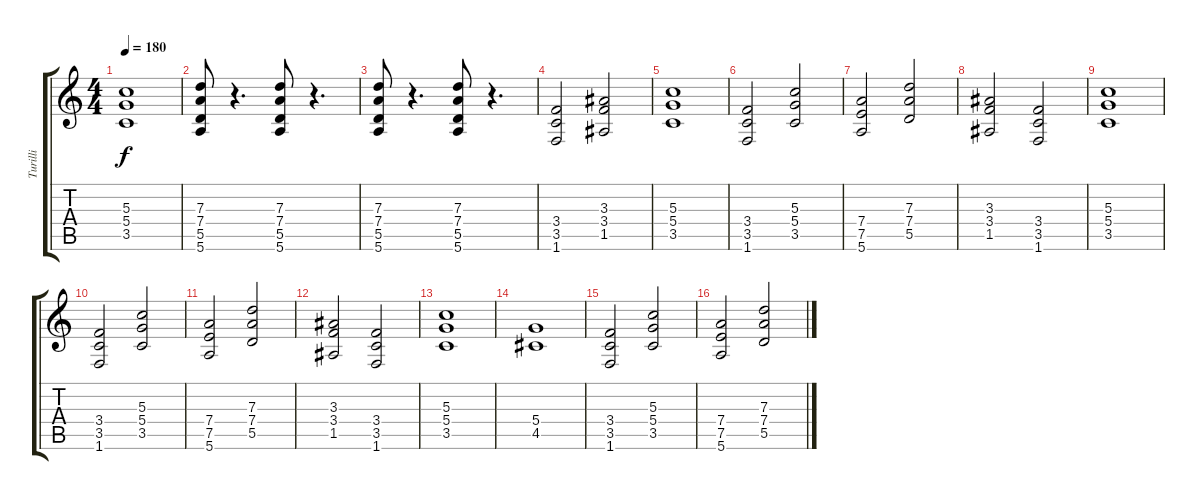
\track ("Turilli" "Turilli") {instrument distortionguitar}
\staff {score tabs}
\tuning (E4 B3 G3 D3 A2 E2) {hide}
\ts (4 4)
\tempo 180
\clef g2
\ks c
(5.3 5.4 3.5).1{dy f} |
(7.3 7.4 5.5 5.6).8 r.4{d} (7.3 7.4 5.5 5.6).8 r.4{d} |
(7.3 7.4 5.5 5.6).8 r.4{d} (7.3 7.4 5.5 5.6).8 r.4{d} |
(3.4 3.5 1.6).2 (3.3 3.4 1.5).2 |
(5.3 5.4 3.5).1 |
(3.4 3.5 1.6).2 (5.3 5.4 3.5).2 |
(7.4 7.5 5.6).2 (7.3 7.4 5.5).2 |
(3.3 3.4 1.5).2 (3.4 3.5 1.6).2 |
(5.3 5.4 3.5).1 |
(3.4 3.5 1.6).2 (5.3 5.4 3.5).2 |
(7.4 7.5 5.6).2 (7.3 7.4 5.5).2 |
(3.3 3.4 1.5).2 (3.4 3.5 1.6).2 |
(5.3 5.4 3.5).1 |
(5.4 4.5).1 |
(3.4 3.5 1.6).2 (5.3 5.4 3.5).2 |
(7.4 7.5 5.6).2 (7.3 7.4 5.5).2
